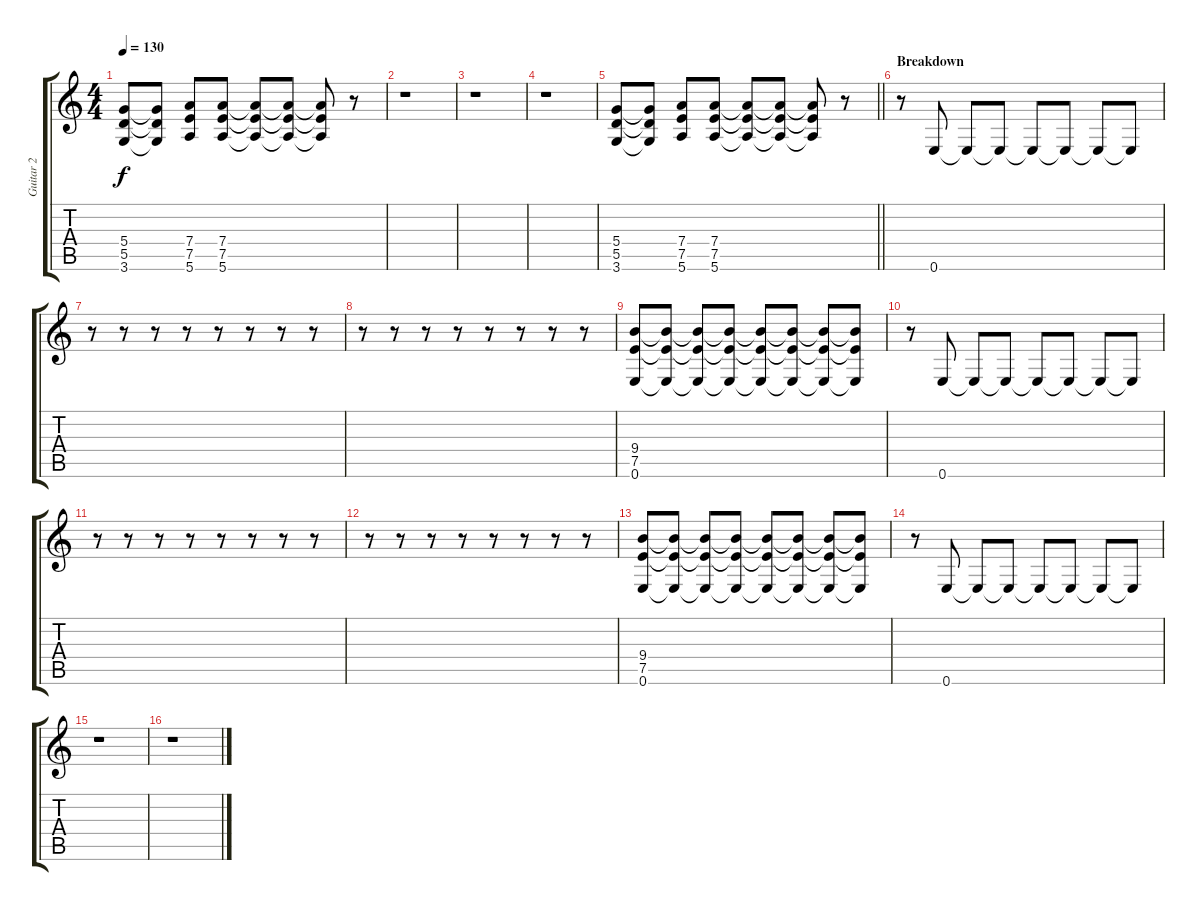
\track ("Guitar 2" "Guitar 2") {instrument distortionguitar}
\staff {score tabs}
\tuning (E4 B3 G3 D3 A2 E2) {hide}
\ts (4 4)
\tempo 130
\clef g2
\ks c
(5.4 5.5 3.6).8{dy f} (5.4{t} 5.5{t} 3.6{t}).8 (7.4 7.5 5.6).8 (7.4 7.5 5.6).8 (7.4{t} 7.5{t} 5.6{t}).8 (7.4{t} 7.5{t} 5.6{t}).8 (7.4{t} 7.5{t} 5.6{t}).8 r.8 |
r.1 |
r.1 |
r.1 |
\barLineRight lightlight
(5.4 5.5 3.6).8 (5.4{t} 5.5{t} 3.6{t}).8 (7.4 7.5 5.6).8 (7.4 7.5 5.6).8 (7.4{t} 7.5{t} 5.6{t}).8 (7.4{t} 7.5{t} 5.6{t}).8 (7.4{t} 7.5{t} 5.6{t}).8 r.8 |
\section ("" "Breakdown")
r.8 0.6.8 0.6{t}.8 0.6{t}.8 0.6{t}.8 0.6{t}.8 0.6{t}.8 0.6{t}.8 |
r.8 r.8 r.8 r.8 r.8 r.8 r.8 r.8 |
r.8 r.8 r.8 r.8 r.8 r.8 r.8 r.8 |
(9.4 7.5 0.6).8 (9.4{t} 7.5{t} 0.6{t}).8 (9.4{t} 7.5{t} 0.6{t}).8 (9.4{t} 7.5{t} 0.6{t}).8 (9.4{t} 7.5{t} 0.6{t}).8 (9.4{t} 7.5{t} 0.6{t}).8 (9.4{t} 7.5{t} 0.6{t}).8 (9.4{t} 7.5{t} 0.6{t}).8 |
r.8 0.6.8 0.6{t}.8 0.6{t}.8 0.6{t}.8 0.6{t}.8 0.6{t}.8 0.6{t}.8 |
r.8 r.8 r.8 r.8 r.8 r.8 r.8 r.8 |
r.8 r.8 r.8 r.8 r.8 r.8 r.8 r.8 |
(9.4 7.5 0.6).8 (9.4{t} 7.5{t} 0.6{t}).8 (9.4{t} 7.5{t} 0.6{t}).8 (9.4{t} 7.5{t} 0.6{t}).8 (9.4{t} 7.5{t} 0.6{t}).8 (9.4{t} 7.5{t} 0.6{t}).8 (9.4{t} 7.5{t} 0.6{t}).8 (9.4{t} 7.5{t} 0.6{t}).8 |
r.8 0.6.8 0.6{t}.8 0.6{t}.8 0.6{t}.8 0.6{t}.8 0.6{t}.8 0.6{t}.8 |
r.1 |
r.1
